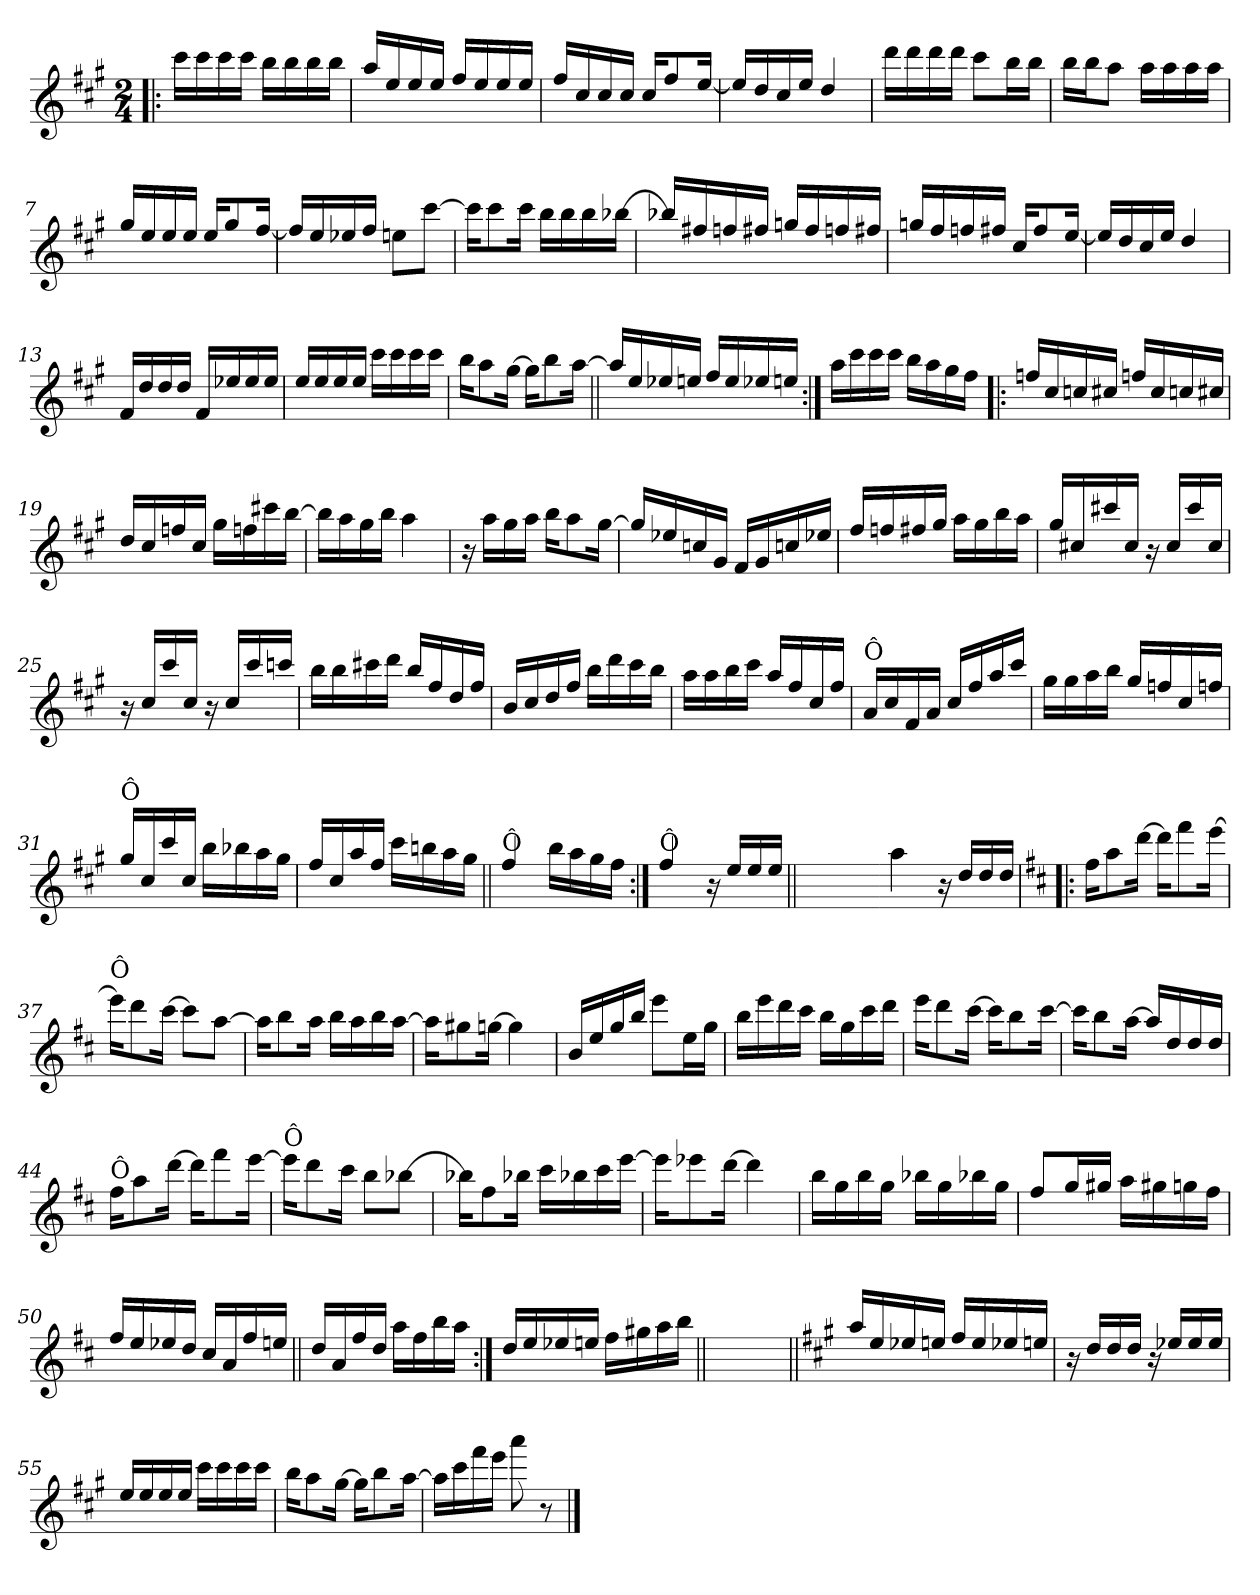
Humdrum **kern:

**kern
*part1
*staff1
*clefG2
*k[f#c#g#]
*A:
*M2/4
=1!|:
16ccc#\LL
16ccc#\
16ccc#\
16ccc#\JJ
16bb\LL
16bb\
16bb\
16bb\JJ
=2
16aa/LL
16ee/
16ee/
16ee/JJ
16ff#/LL
16ee/
16ee/
16ee/JJ
=3
16ff#/LL
16cc#/
16cc#/
16cc#/JJ
16cc#/KL
8ff#/
[16ee/Jk
=4
16ee/LL]
16dd/
16cc#/
16ee/JJ
4dd/
!!LO:LB:g=z
=5
16ddd\LL
16ddd\
16ddd\
16ddd\JJ
8ccc#\L
16bb\L
16bb\JJ
=6
16bb\LL
16bb\J
8aa\J
16aa\LL
16aa\
16aa\
16aa\JJ
=7
16gg#/LL
16ee/
16ee/
16ee/JJ
16ee/KL
8gg#/
[16ff#/Jk
=8
16ff#/LL]
16ee/
16ee-X/
16ff#/JJ
8een\L
[8ccc#\J
!!LO:LB:g=z
=9
16ccc#\KL]
8ccc#\
16ccc#\Jk
16bb\LL
16bb\
16bb\
[16bb-X\JJ
=10
16bb-X/LL]
16ff#X/
16ffn/
16ff#X/JJ
16ggn/LL
16ff#/
16ffn/
16ff#X/JJ
=11
16ggn/LL
16ff#/
16ffn/
16ff#X/JJ
16cc#/KL
8ff#/
[16ee/Jk
=12
16ee/LL]
16dd/
16cc#/
16ee/JJ
4dd/
!!LO:LB:g=z
=13
16f#/LL
16dd/
16dd/
16dd/JJ
16f#/LL
16ee-X/
16ee-/
16ee-/JJ
=14
16ee/LL
16ee/
16ee/
16ee/JJ
16ccc#\LL
16ccc#\
16ccc#\
16ccc#\JJ
=15
16bb\KL
8aa\
[16gg#\Jk
16gg#\KL]
8bb\
[16aa\Jk
=16||
16aa/LL]
16ee/
16ee-X/
16een/JJ
16ff#/LL
16ee/
16ee-X/
16een/JJ
!!LO:LB:g=z
=17:|!
16aa\LL
16ccc#\
16ccc#\
16ccc#\JJ
16bb\LL
16aa\
16gg#\
16ff#\JJ
=18!|:
16ffn/LL
16cc#/
16ccn/
16cc#X/JJ
16ffn/LL
16cc#/
16ccn/
16cc#X/JJ
=19
16dd/LL
16cc#/
16ffn/
16cc#/JJ
16gg#\LL
16ffn\
16ccc#X\
[16bb\JJ
=20
16bb\LL]
16aa\
16gg#\
16bb\JJ
4aa\
!!LO:LB:g=z
=21
16r
16aa\LL
16gg#\
16aa\JJ
16bb\KL
8aa\
[16gg#\Jk
=22
16gg#/LL]
16ee-X/
16ccn/
16g#/JJ
16f#/LL
16g#/
16ccn/
16ee-X/JJ
=23
16ff#/LL
16ffn/
16ff#X/
16gg#/JJ
16aa\LL
16gg#\
16bb\
16aa\JJ
=24
16gg#/LL
16cc#X/
16ccc#X/
16cc#/JJ
16r
16cc#/LL
16ccc#/
16cc#/JJ
!!LO:LB:g=z
=25
16r
16cc#/LL
16ccc#/
16cc#/JJ
16r
16cc#/LL
16ccc#/
16cccn/JJ
=26
16bb\LL
16bb\
16ccc#X\
16ddd\JJ
16bb/LL
16ff#/
16dd/
16ff#/JJ
=27
16b/LL
16cc#/
16dd/
16ff#/JJ
16bb\LL
16ddd\
16ccc#\
16bb\JJ
=28
16aa\LL
16aa\
16bb\
16ccc#\JJ
16aa/LL
16ff#/
16cc#/
16ff#/JJ
!!LO:LB:g=z
=29
!LO:TX:a:t=Ô
16a/LL
16cc#/
16f#/
16a/JJ
16cc#/LL
16ff#/
16aa/
16ccc#/JJ
=30
16gg#\LL
16gg#\
16aa\
16bb\JJ
16gg#/LL
16ffn/
16cc#/
16ffn/JJ
=31
!LO:TX:a:t=Ô
16gg#/LL
16cc#/
16ccc#/
16cc#/JJ
16bb\LL
16bb-X\
16aa\
16gg#\JJ
=32
16ff#/LL
16cc#/
16aa/
16ff#/JJ
16ccc#\LL
16bbn\
16aa\
16gg#\JJ
!!LO:LB:g=z
=33||
!LO:TX:a:t=Ô
4ff#/
16bb\LL
16aa\
16gg#\
16ff#\JJ
=34:|!
!LO:TX:a:t=Ô
4ff#/
16r
16ee/LL
16ee/
16ee/JJ
=34X341||
2ryy
!!LO:PB:g=z
=35-
4aa\
16r
16dd/LL
16dd/
16dd/JJ
=36!|:
*k[f#c#]
*D:
16ff#\KL
8aa\
[16ddd\Jk
16ddd\KL]
8fff#\
[16eee\Jk
=37
!LO:TX:a:t=Ô
16eee\KL]
8ddd\
[16ccc#\Jk
8ccc#\L]
[8aa\J
=38
16aa\KL]
8bb\
16aa\Jk
16bb\LL
16aa\
16bb\
[16aa\JJ
!!LO:LB:g=z
=39
16aa\KL]
8gg#X\
[16ggn\Jk
4gg\]
=40
16b/LL
16ee/
16gg/
16bb/JJ
8eee\L
16ee\L
16gg\JJ
=41
16bb\LL
16eee\
16ddd\
16ccc#\JJ
16bb\LL
16gg\
16ccc#\
16ddd\JJ
=42
16eee\KL
8ddd\
[16ccc#\Jk
16ccc#\KL]
8bb\
[16ccc#\Jk
!!LO:LB:g=z
=43
16ccc#\KL]
8bb\
[16aa\Jk
16aa/LL]
16dd/
16dd/
16dd/JJ
=44
!LO:TX:a:t=Ô
16ff#\KL
8aa\
[16ddd\Jk
16ddd\KL]
8fff#\
[16eee\Jk
=45
!LO:TX:a:t=Ô
16eee\KL]
8ddd\
16ccc#\Jk
8bb\L
[8bb-X\J
=46
16bb-X\KL]
8ff#\
16bb-X\Jk
16ccc#\LL
16bb-X\
16ccc#\
[16eee\JJ
!!LO:LB:g=z
=47
16eee\KL]
8eee-X\
[16ddd\Jk
4ddd\]
=48
16bb\LL
16gg\
16bb\
16gg\JJ
16bb-X\LL
16gg\
16bb-X\
16gg\JJ
=49
8ff#/L
16gg/L
16gg#X/JJ
16aa\LL
16gg#X\
16ggn\
16ff#\JJ
=50
16ff#/LL
16ee/
16ee-X/
16dd/JJ
16cc#/LL
16a/
16ff#/
16een/JJ
!!LO:LB:g=z
=51||
16dd/LL
16a/
16ff#/
16dd/JJ
16aa\LL
16ff#\
16bb\
16aa\JJ
=52:|!
16dd/LL
16ee/
16ee-X/
16een/JJ
16ff#\LL
16gg#X\
16aa\
16bb\JJ
=52X522||
2ryy
=53||
*k[f#c#g#]
*A:
16aa/LL
16ee/
16ee-X/
16een/JJ
16ff#/LL
16ee/
16ee-X/
16een/JJ
!!LO:LB:g=z
=54
16r
16dd/LL
16dd/
16dd/JJ
16r
16ee-X/LL
16ee-/
16ee-/JJ
=55
16ee/LL
16ee/
16ee/
16ee/JJ
16ccc#\LL
16ccc#\
16ccc#\
16ccc#\JJ
=56
16bb\KL
8aa\
[16gg#\Jk
16gg#\KL]
8bb\
[16aa\Jk
=57
16aa\LL]
16ccc#\
16fff#\
16eee\JJ
8aaa\
8r
==
*-
